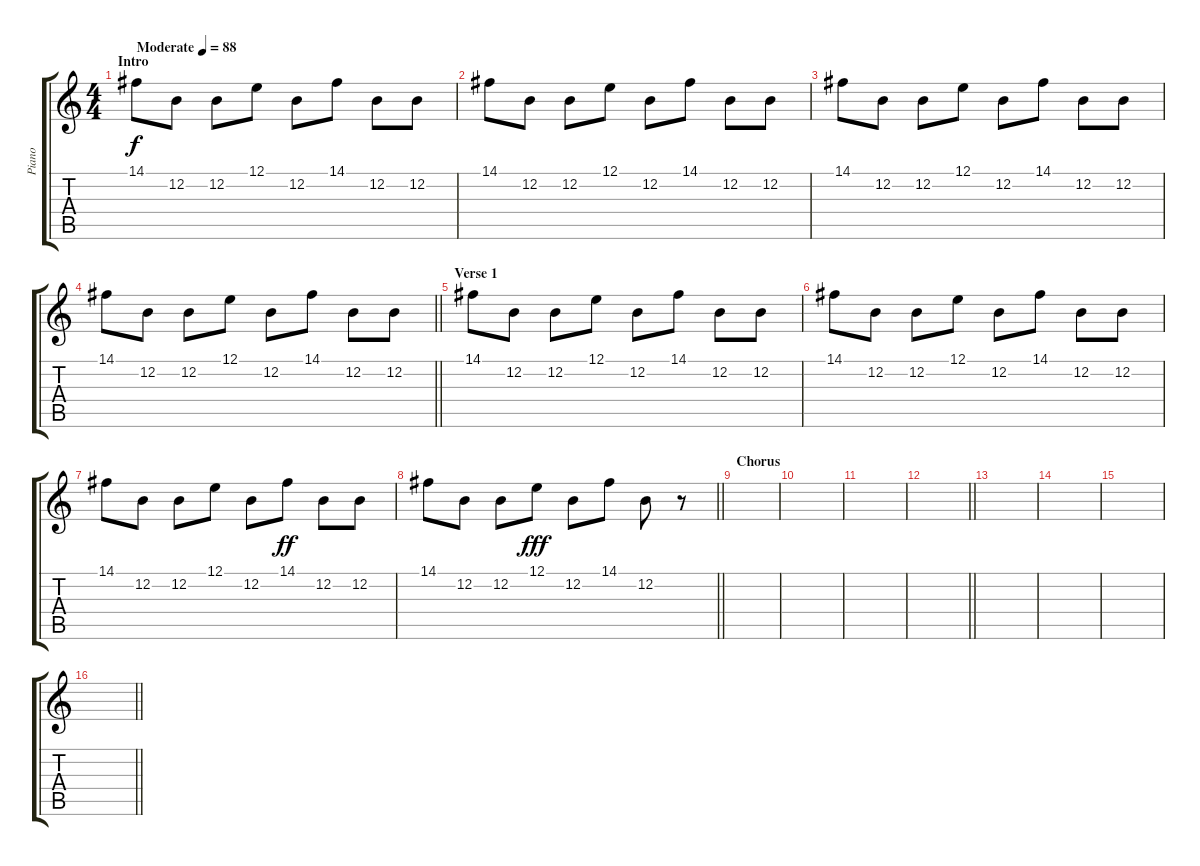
\track ("Piano" "Piano") {instrument acousticgrandpiano}
\staff {score tabs}
\tuning (E4 B3 G3 D3 A2 E2) {hide}
\ts (4 4)
\section ("" "Intro")
\tempo (88 "Moderate")
\clef g2
\ks c
14.1.8{dy f volume 5 instrument acousticgrandpiano} 12.2.8{volume 7} 12.2.8 12.1.8 12.2.8 14.1.8 12.2.8 12.2.8 |
14.1.8 12.2.8 12.2.8 12.1.8 12.2.8 14.1.8 12.2.8 12.2.8 |
14.1.8 12.2.8 12.2.8 12.1.8 12.2.8 14.1.8 12.2.8 12.2.8 |
\barLineRight lightlight
14.1.8 12.2.8 12.2.8 12.1.8 12.2.8 14.1.8 12.2.8 12.2.8 |
\section ("" "Verse 1")
14.1.8 12.2.8 12.2.8 12.1.8 12.2.8 14.1.8 12.2.8 12.2.8 |
14.1.8 12.2.8 12.2.8 12.1.8 12.2.8 14.1.8 12.2.8 12.2.8 |
14.1.8 12.2.8 12.2.8 12.1.8 12.2.8 14.1.8{dy ff} 12.2.8 12.2.8 |
\barLineRight lightlight
14.1.8 12.2.8 12.2.8 12.1.8{dy fff} 12.2.8 14.1.8 12.2.8 r.8 |
\section ("" "Chorus")
|
|
|
\barLineRight lightlight
|
|
|
|
\barLineRight lightlight
